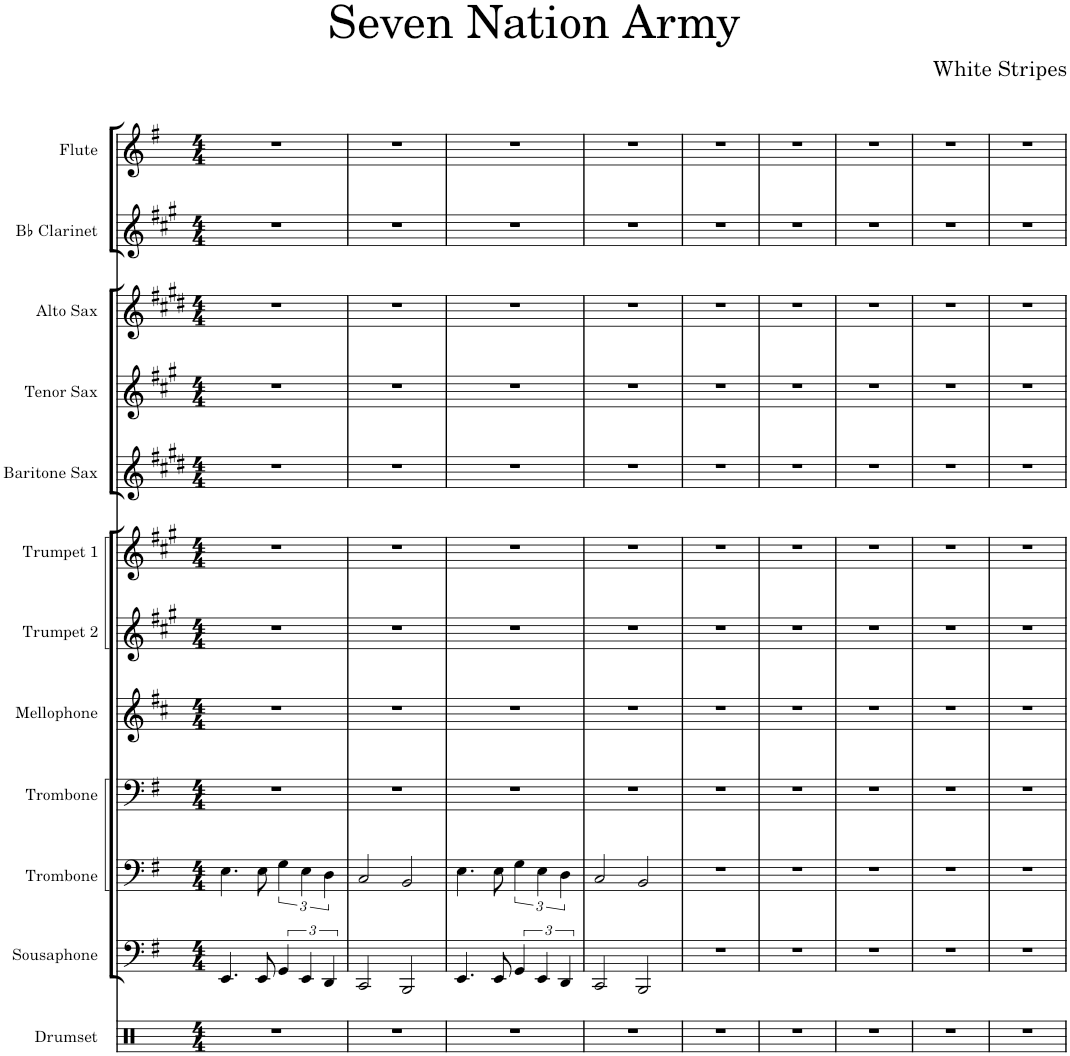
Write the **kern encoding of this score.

**kern	**kern	**kern	**kern	**kern	**kern	**kern	**kern	**kern	**kern	**kern	**kern
*part12	*part11	*part10	*part9	*part8	*part7	*part6	*part5	*part4	*part3	*part2	*part1
*staff12	*staff11	*staff10	*staff9	*staff8	*staff7	*staff6	*staff5	*staff4	*staff3	*staff2	*staff1
*I"Drumset	*I"Sousaphone	*I"Trombone	*I"Trombone	*I"Mellophone	*I"Trumpet 2	*I"Trumpet 1	*I"Baritone Sax	*I"Tenor Sax	*I"Alto Sax	*I"Bb Clarinet	*I"Flute
*I'D. Set	*I'Sphn.	*I'Tbn.	*I'Tbn.	*I'Mph.	*I'Tpt. 2	*I'Tpt. 1	*I'Bar. Sax.	*I'T. Sax.	*I'A. Sax.	*I'Bb Cl.	*I'Fl.
*clefX	*clefF4	*clefF4	*clefF4	*clefG2	*clefG2	*clefG2	*clefG2	*clefG2	*clefG2	*clefG2	*clefG2
*	*	*	*	*Trd4c7	*Trd1c2	*Trd1c2	*Trd12c21	*Trd8c14	*Trd5c9	*Trd1c2	*
*k[]	*k[f#]	*k[f#]	*k[f#]	*k[f#c#]	*k[f#c#g#]	*k[f#c#g#]	*k[f#c#g#d#]	*k[f#c#g#]	*k[f#c#g#d#]	*k[f#c#g#]	*k[f#]
*M4/4	*M4/4	*M4/4	*M4/4	*M4/4	*M4/4	*M4/4	*M4/4	*M4/4	*M4/4	*M4/4	*M4/4
=1	=1	=1	=1	=1	=1	=1	=1	=1	=1	=1	=1
1r	4.EE/	4.E\	1r	1r	1r	1r	1r	1r	1r	1r	1r
.	8EE/	8E\	.	.	.	.	.	.	.	.	.
.	6GG/	6G\	.	.	.	.	.	.	.	.	.
.	6EE/	6E\	.	.	.	.	.	.	.	.	.
.	6DD/	6D\	.	.	.	.	.	.	.	.	.
=2	=2	=2	=2	=2	=2	=2	=2	=2	=2	=2	=2
1r	2CC/	2C/	1r	1r	1r	1r	1r	1r	1r	1r	1r
.	2BBB/	2BB/	.	.	.	.	.	.	.	.	.
=3	=3	=3	=3	=3	=3	=3	=3	=3	=3	=3	=3
1r	4.EE/	4.E\	1r	1r	1r	1r	1r	1r	1r	1r	1r
.	8EE/	8E\	.	.	.	.	.	.	.	.	.
.	6GG/	6G\	.	.	.	.	.	.	.	.	.
.	6EE/	6E\	.	.	.	.	.	.	.	.	.
.	6DD/	6D\	.	.	.	.	.	.	.	.	.
=4	=4	=4	=4	=4	=4	=4	=4	=4	=4	=4	=4
1r	2CC/	2C/	1r	1r	1r	1r	1r	1r	1r	1r	1r
.	2BBB/	2BB/	.	.	.	.	.	.	.	.	.
=5	=5	=5	=5	=5	=5	=5	=5	=5	=5	=5	=5
1r	1r	1r	1r	1r	1r	1r	1r	1r	1r	1r	1r
=6	=6	=6	=6	=6	=6	=6	=6	=6	=6	=6	=6
1r	1r	1r	1r	1r	1r	1r	1r	1r	1r	1r	1r
=7	=7	=7	=7	=7	=7	=7	=7	=7	=7	=7	=7
1r	1r	1r	1r	1r	1r	1r	1r	1r	1r	1r	1r
=8	=8	=8	=8	=8	=8	=8	=8	=8	=8	=8	=8
1r	1r	1r	1r	1r	1r	1r	1r	1r	1r	1r	1r
=9	=9	=9	=9	=9	=9	=9	=9	=9	=9	=9	=9
1r	1r	1r	1r	1r	1r	1r	1r	1r	1r	1r	1r
=	=	=	=	=	=	=	=	=	=	=	=
*-	*-	*-	*-	*-	*-	*-	*-	*-	*-	*-	*-
